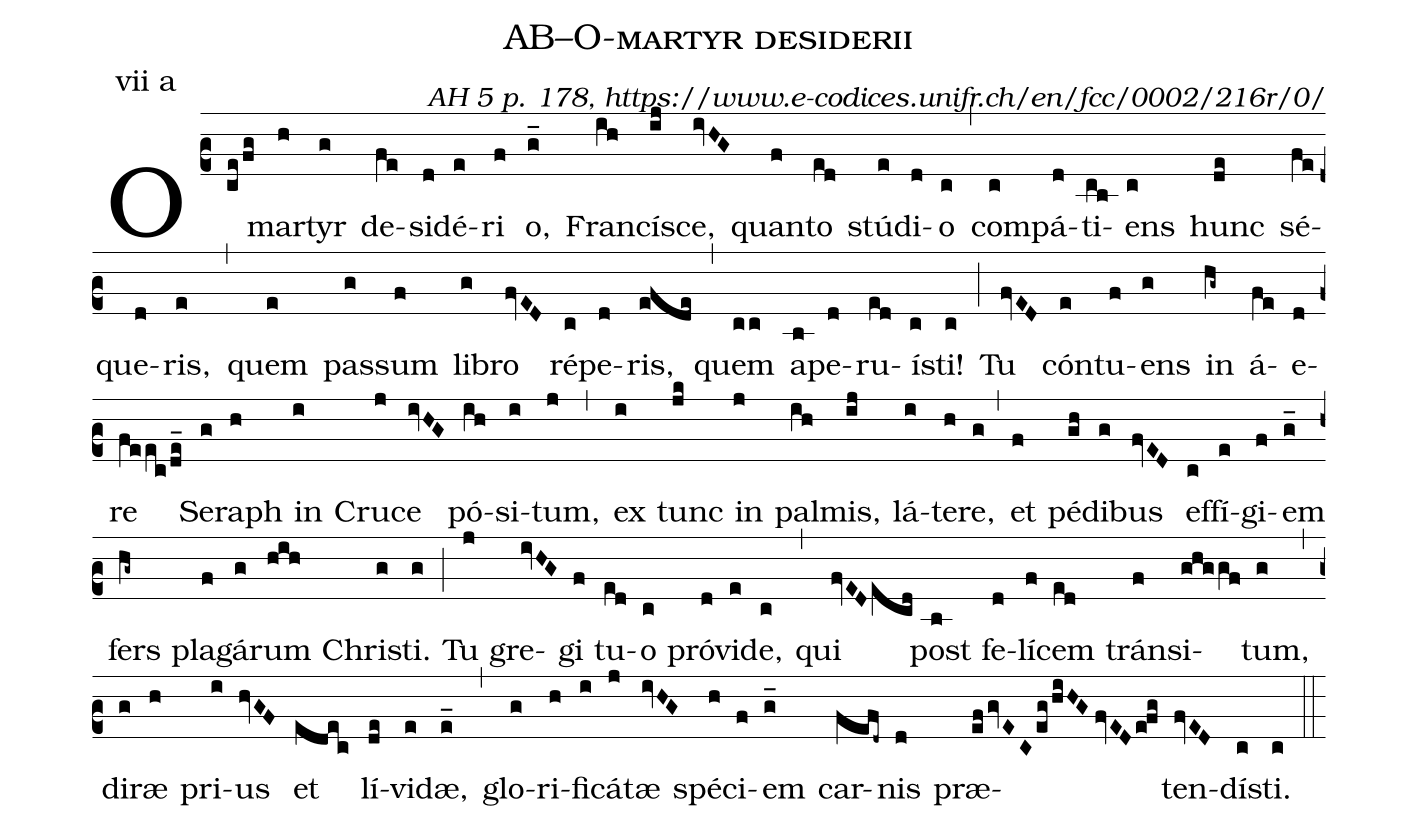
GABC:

name: AB--O-martyr desiderii;
commentary: AH 5 p. 178, https://www.e-codices.unifr.ch/en/fcc/0002/216r/0/;
annotation: vii a;
%%
(c2) O(ce/fg) mar(h)tyr(g) de(fe)si(d)dé(e)ri(f) o,(g_)
Fran(ih)cí(ij)sce,(ivHG)  quan(f)to(ed) stú(e)di(d)o(c) (,)
com(c)pá(d)ti(cb)ens(c) hunc(de) sé(fe)que(d)ris,(e) (,)
quem(e) pas(g)sum(f) li(g)bro(fvED) ré(c)pe(d)ris,(efde) (,)
quem(cc) a(b)pe(d)ru(ed)í(c)sti!(c) (;)
Tu(fvED) cón(e)tu(f)ens(g) in(hg~) á(fe)e(d)re(feec/de_)
Se(g)raph(h) in(i) Cru(j)ce(ivHG) pó(ih)si(i)tum,(j) (,)
ex(i) tunc(jk) in(j) pal(ih)mis,(ij) lá(i)te(h)re,(g) (,)
et(f) pé(gh)di(g)bus(fvED) ef(c)fí(e)gi(f)em(g_)
fers(hg~) pla(f)gá(g)rum(hih) Chri(g)sti.(g) (;)
Tu(j) gre(ivHG)gi(f) tu(ed)o(c) pró(d)vi(e)de,(c) (,)
qui(fvED/ecd) post(b) fe(d)lí(f)cem(ed) tráns(f)i(ghggf)tum,(g) (,)
di(g)ræ(h) pri(i)us(hvGF) et(edec) lí(de)vi(e)dæ,(e_) (,)
glo(g)ri(h)fi(i)cá(j)tæ(ivHG) spé(h)ci(f)em(g_) car(fefd~)nis(d) præ(ef/gvECeg/hiHG//fvED/e!fg)ten(fvED)dí(c)sti.(c) (::)
